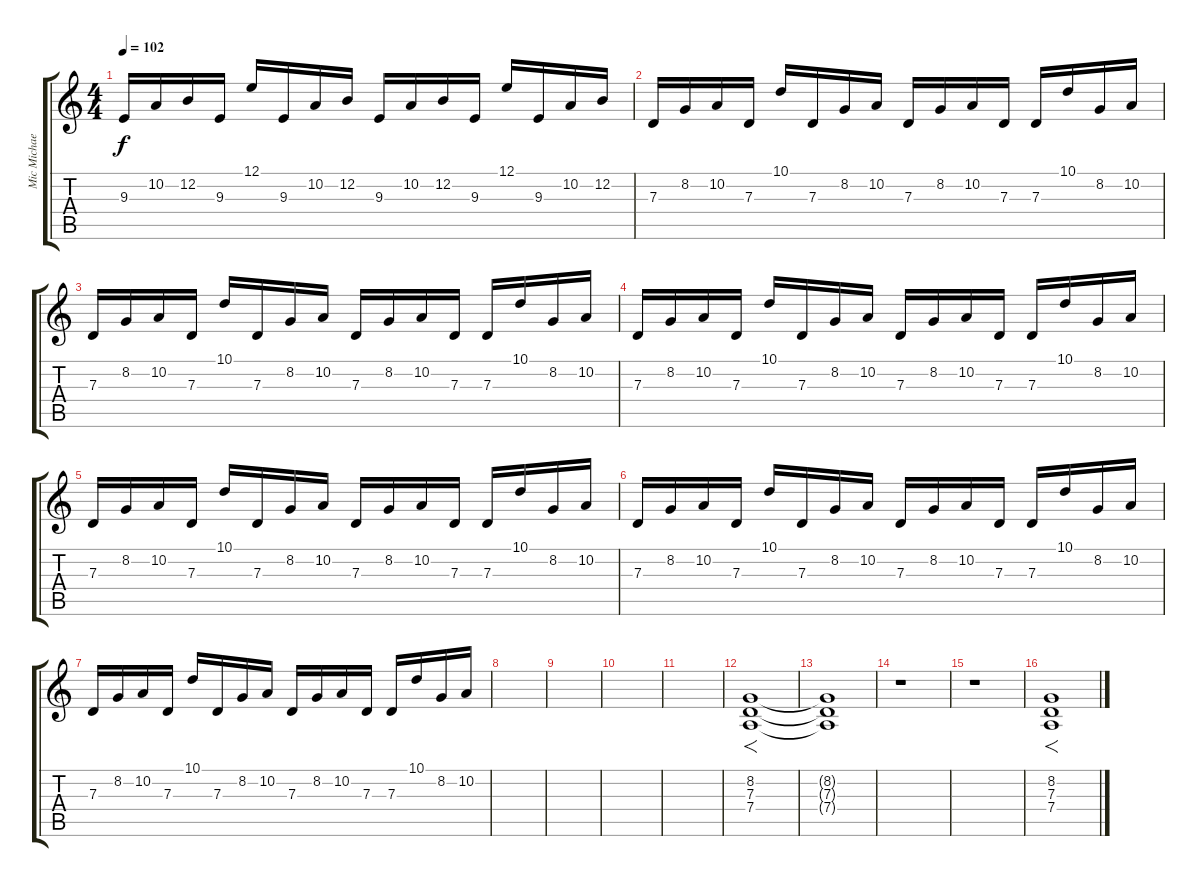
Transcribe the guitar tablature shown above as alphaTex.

\track ("Mic Michaeli Synth" "Mic Michae") {instrument lead3calliope}
\staff {score tabs}
\tuning (E4 B3 G3 D3 A2 E2) {hide}
\ts (4 4)
\tempo 102
\clef g2
\ks c
9.3.16{dy f instrument lead3calliope} 10.2.16 12.2.16 9.3.16 12.1.16 9.3.16 10.2.16 12.2.16 9.3.16 10.2.16 12.2.16 9.3.16 12.1.16 9.3.16 10.2.16 12.2.16 |
7.3.16 8.2.16 10.2.16 7.3.16 10.1.16 7.3.16 8.2.16 10.2.16 7.3.16 8.2.16 10.2.16 7.3.16 7.3.16 10.1.16 8.2.16 10.2.16 |
7.3.16 8.2.16 10.2.16 7.3.16 10.1.16 7.3.16 8.2.16 10.2.16 7.3.16 8.2.16 10.2.16 7.3.16 7.3.16 10.1.16 8.2.16 10.2.16 |
7.3.16 8.2.16 10.2.16 7.3.16 10.1.16 7.3.16 8.2.16 10.2.16 7.3.16 8.2.16 10.2.16 7.3.16 7.3.16 10.1.16 8.2.16 10.2.16 |
7.3.16 8.2.16 10.2.16 7.3.16 10.1.16 7.3.16 8.2.16 10.2.16 7.3.16 8.2.16 10.2.16 7.3.16 7.3.16 10.1.16 8.2.16 10.2.16 |
7.3.16 8.2.16 10.2.16 7.3.16 10.1.16 7.3.16 8.2.16 10.2.16 7.3.16 8.2.16 10.2.16 7.3.16 7.3.16 10.1.16 8.2.16 10.2.16 |
7.3.16 8.2.16 10.2.16 7.3.16 10.1.16 7.3.16 8.2.16 10.2.16 7.3.16 8.2.16 10.2.16 7.3.16 7.3.16 10.1.16 8.2.16 10.2.16 |
|
|
|
|
(8.2 7.3 7.4).1{f} |
(8.2{t} 7.3{t} 7.4{t}).1 |
r.1 |
r.1 |
(8.2 7.3 7.4).1{f}
